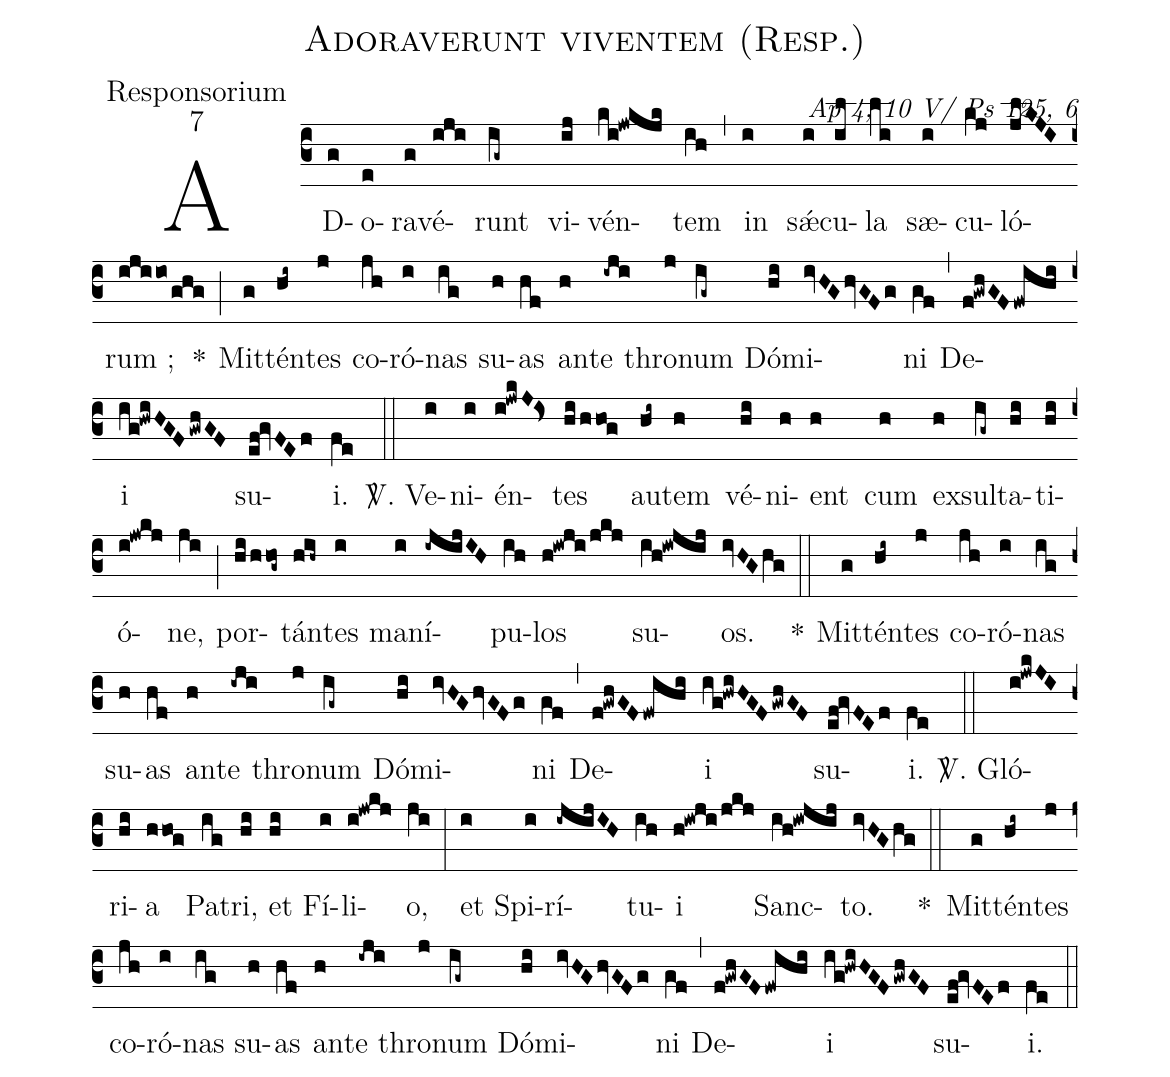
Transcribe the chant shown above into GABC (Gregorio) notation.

name:Adoraverunt viventem (Resp.);
office-part:Responsorium;
mode:7;
commentary:Ap 4, 10 V/ Ps 125, 6;
%%
(c3)AD(g)o(e)ra(g)vé(iji)runt(ig~) vi(ij)vén(ki!jwkjk)tem(ih) (,) in(i) sǽ(i)cu(il)la(li) sæ(i)cu(kj)ló(jlKJI)rum ;(ijiio/ghg) *(;) Mit(g)tén(hi~)tes(j) co(jh)ró(i)nas(ig) su(h)as(hf) an(h)te(-iji) thro(j)num(ig~) Dó(hi)mi(ivHGhvGFg)ni(gf) (,) De(f!gwhGF/fwihi)i(ig!hwiHGF/gwhGF) su(ef!gvFEf)i.(fe) (::)

<sp>V/</sp>. Ve(i)ni(i)én(i!jwkJ!Is>)tes(hi/hhog) au(hi~)tem(h) vé(hi)ni(h)ent(h) cum(h) ex(h)sul(ig~)ta(hi)ti(hi)ó(i!jwkj)ne,(ji) (;) por(hi/hhog~)tán(hih~)tes(i) ma(i)ní(-ijijIH)pu(ih)los(h!iwji/jkj) su(ih!iwjij)os.(ivHGhg) (::)
*() Mit(g)tén(hi~)tes(j) co(jh)ró(i)nas(ig) su(h)as(hf) an(h)te(-iji) thro(j)num(ig~) Dó(hi)mi(ivHGhvGFg)ni(gf) (,) De(f!gwhGF/fwihi)i(ig!hwiHGF/gwhGF) su(ef!gvFEf)i.(fe) (::)

<sp>V/</sp>. Gló(i!jwkJI)ri(hi)a(hhog) Pa(ig)tri,(hi) et(hi) Fí(i)li(i!jwkj)o,(ji) (:) et(i) Spi(i)rí(-ijijIH)tu(ih)i(h!iwji/jkj) Sanc(ih!iwjij)to.(ivHGhg) (::)
*() Mit(g)tén(hi~)tes(j) co(jh)ró(i)nas(ig) su(h)as(hf) an(h)te(-iji) thro(j)num(ig~) Dó(hi)mi(ivHGhvGFg)ni(gf) (,) De(f!gwhGF/fwihi)i(ig!hwiHGF/gwhGF) su(ef!gvFEf)i.(fe) (::)
